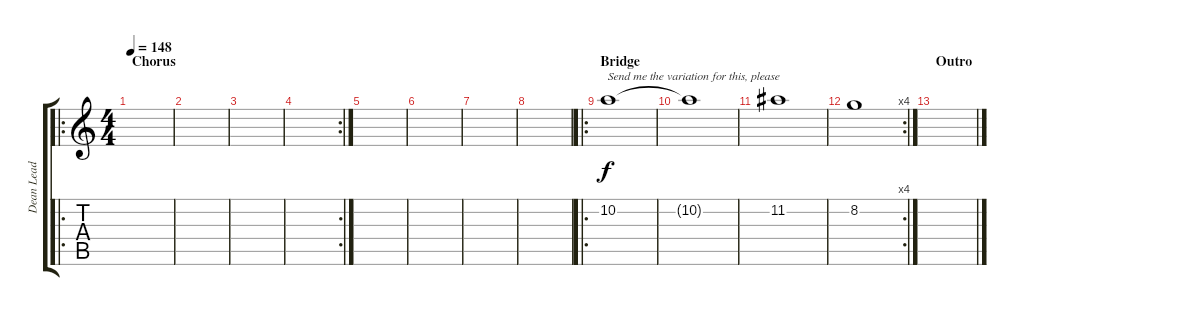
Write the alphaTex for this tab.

\track ("Dean Lead" "Dean Lead") {instrument overdrivenguitar}
\staff {score tabs}
\tuning (E4 B3 G3 D3 A2 D2) {hide}
\ro
\ts (4 4)
\section ("" "Chorus")
\tempo 148
\clef g2
\ks c
|
|
|
\rc 2
|
|
|
|
|
\ro
\section ("" "Bridge")
10.2.1{txt "Send me the variation for this, please"} |
10.2{t}.1 |
11.2.1 |
\rc 4
8.2.1 |
\section ("" "Outro")
